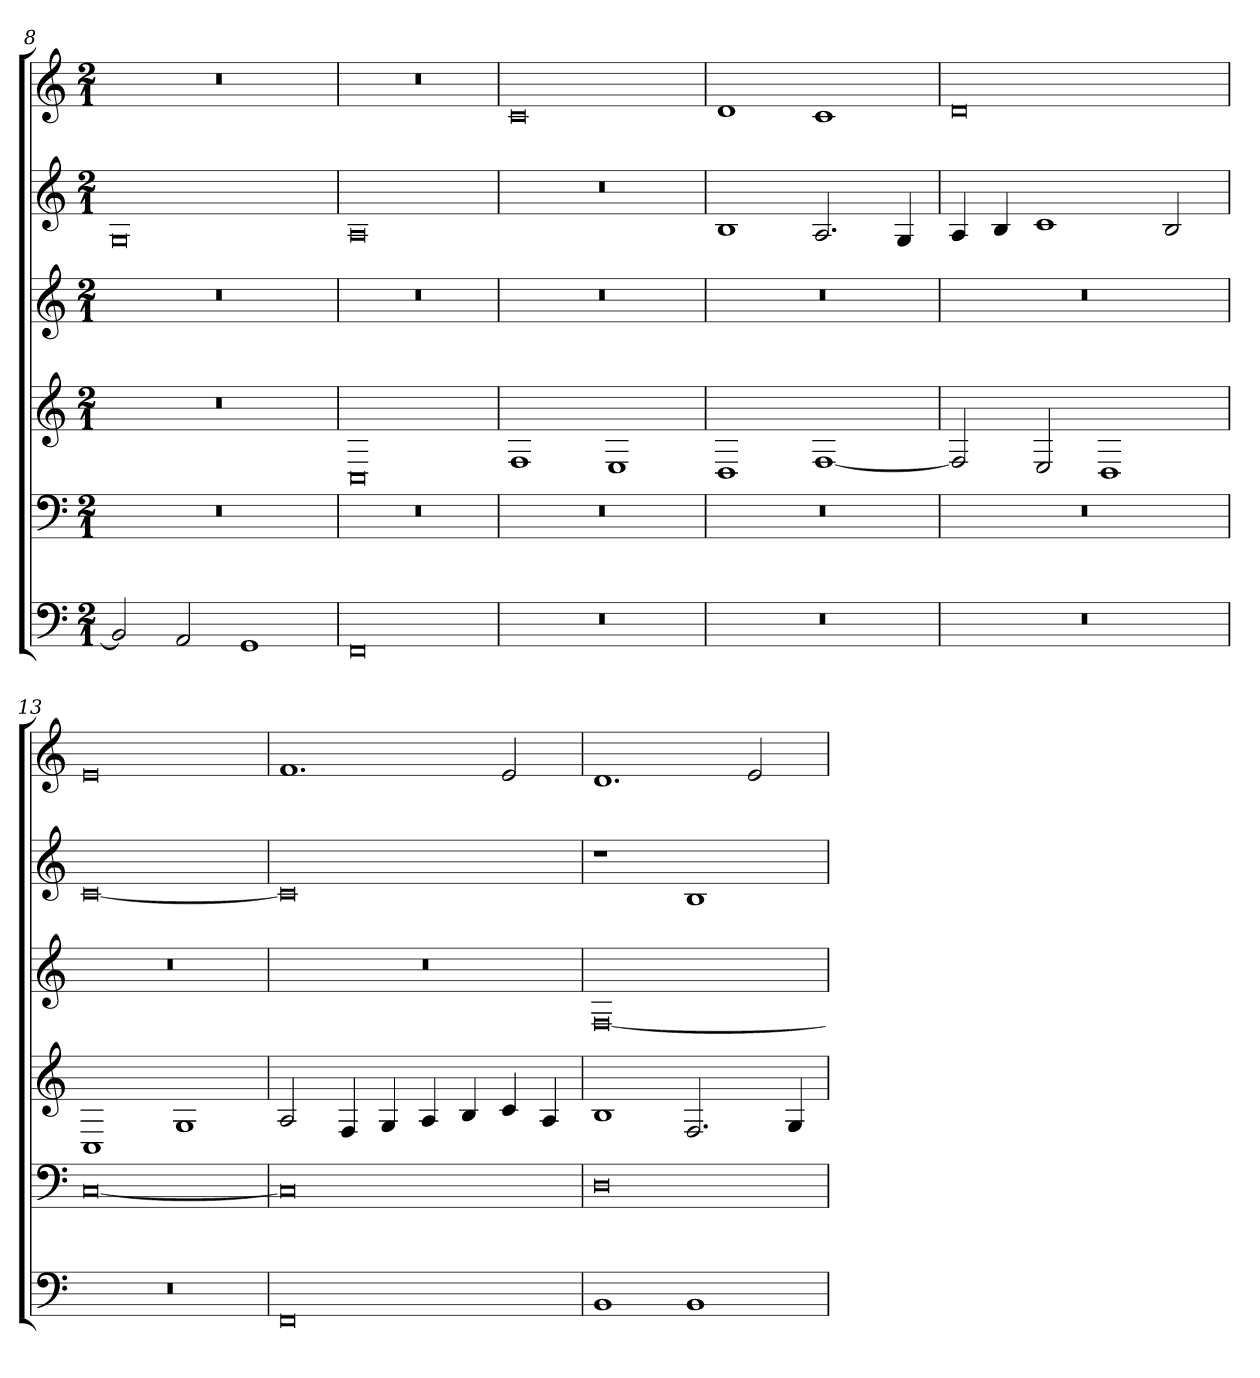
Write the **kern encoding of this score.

**kern	**kern	**kern	**kern	**kern	**kern
*part6	*part5	*part4	*part3	*part2	*part1
*staff6	*staff5	*staff4	*staff3	*staff2	*staff1
*clefF4	*clefF4	*clefG2	*clefG2	*clefG2	*clefG2
*M2/1	*M2/1	*M2/1	*M2/1	*M2/1	*M2/1
=8	=8	=8	=8	=8	=8
2BB]	0r	0r	0r	0G	0r
2AA	.	.	.	.	.
1GG	.	.	.	.	.
=9	=9	=9	=9	=9	=9
0FF	0r	0C	0r	0A	0r
=10	=10	=10	=10	=10	=10
0r	0r	1F	0r	0r	0c
.	.	1E	.	.	.
=11	=11	=11	=11	=11	=11
0r	0r	1D	0r	1B	1d
.	.	[1F	.	2.A	1c
.	.	.	.	4G	.
=12	=12	=12	=12	=12	=12
0r	0r	2F]	0r	4A	0d
.	.	.	.	4B	.
.	.	2E	.	1c	.
.	.	1D	.	.	.
.	.	.	.	2B	.
=13	=13	=13	=13	=13	=13
0r	[0C	1C	0r	[0c	0e
.	.	1G	.	.	.
=14	=14	=14	=14	=14	=14
0FF	0C]	2A	0r	0c]	1.f
.	.	4F	.	.	.
.	.	4G	.	.	.
.	.	4A	.	.	.
.	.	4B	.	.	.
.	.	4c	.	.	2e
.	.	4A	.	.	.
=15	=15	=15	=15	=15	=15
1BB	0D	1B	[0F	1r	1.d
1BB	.	2.F	.	1B	.
.	.	.	.	.	2e
.	.	4G	.	.	.
=	=	=	=	=	=
*-	*-	*-	*-	*-	*-
